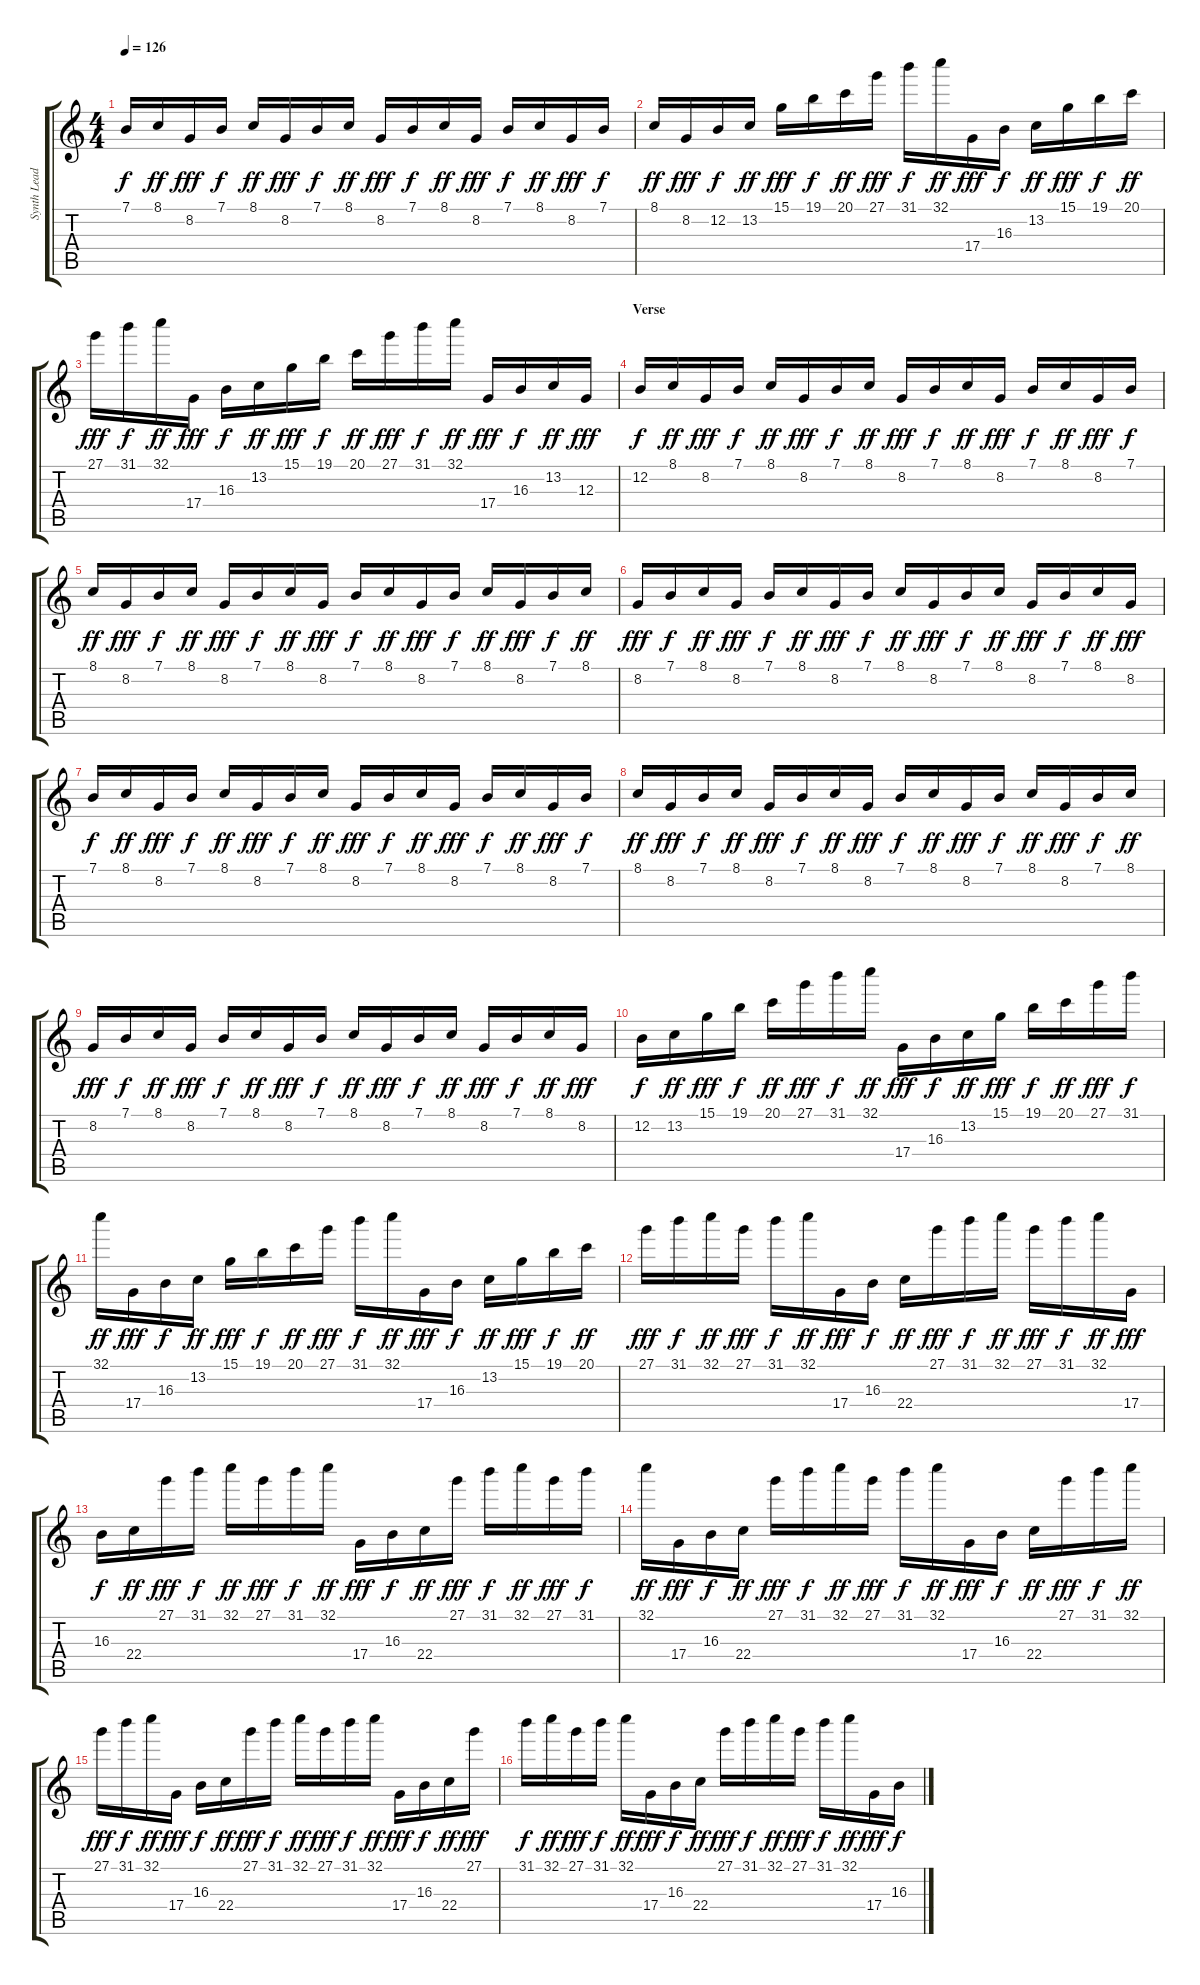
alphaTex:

\track ("Synth Lead + Bass (Staff 1)" "Synth Lead") {instrument lead8bassandlead}
\staff {score tabs}
\tuning (E4 B3 G3 D3 A2 E2) {hide}
\ts (4 4)
\tempo 126
\clef g2
\ks c
7.1.16{dy f} 8.1.16{dy ff} 8.2.16{dy fff} 7.1.16{dy f} 8.1.16{dy ff} 8.2.16{dy fff} 7.1.16{dy f} 8.1.16{dy ff} 8.2.16{dy fff} 7.1.16{dy f} 8.1.16{dy ff} 8.2.16{dy fff} 7.1.16{dy f} 8.1.16{dy ff} 8.2.16{dy fff} 7.1.16{dy f} |
8.1.16{dy ff} 8.2.16{dy fff} 12.2.16{dy f} 13.2.16{dy ff} 15.1.16{dy fff} 19.1.16{dy f} 20.1.16{dy ff} 27.1.16{dy fff} 31.1.16{dy f} 32.1.16{dy ff} 17.4.16{dy fff} 16.3.16{dy f} 13.2.16{dy ff} 15.1.16{dy fff} 19.1.16{dy f} 20.1.16{dy ff} |
27.1.16{dy fff} 31.1.16{dy f} 32.1.16{dy ff} 17.4.16{dy fff} 16.3.16{dy f} 13.2.16{dy ff} 15.1.16{dy fff} 19.1.16{dy f} 20.1.16{dy ff} 27.1.16{dy fff} 31.1.16{dy f} 32.1.16{dy ff} 17.4.16{dy fff} 16.3.16{dy f} 13.2.16{dy ff} 12.3.16{dy fff} |
\section ("" "Verse")
12.2.16{dy f} 8.1.16{dy ff} 8.2.16{dy fff} 7.1.16{dy f} 8.1.16{dy ff} 8.2.16{dy fff} 7.1.16{dy f} 8.1.16{dy ff} 8.2.16{dy fff} 7.1.16{dy f} 8.1.16{dy ff} 8.2.16{dy fff} 7.1.16{dy f} 8.1.16{dy ff} 8.2.16{dy fff} 7.1.16{dy f} |
8.1.16{dy ff} 8.2.16{dy fff} 7.1.16{dy f} 8.1.16{dy ff} 8.2.16{dy fff} 7.1.16{dy f} 8.1.16{dy ff} 8.2.16{dy fff} 7.1.16{dy f} 8.1.16{dy ff} 8.2.16{dy fff} 7.1.16{dy f} 8.1.16{dy ff} 8.2.16{dy fff} 7.1.16{dy f} 8.1.16{dy ff} |
8.2.16{dy fff} 7.1.16{dy f} 8.1.16{dy ff} 8.2.16{dy fff} 7.1.16{dy f} 8.1.16{dy ff} 8.2.16{dy fff} 7.1.16{dy f} 8.1.16{dy ff} 8.2.16{dy fff} 7.1.16{dy f} 8.1.16{dy ff} 8.2.16{dy fff} 7.1.16{dy f} 8.1.16{dy ff} 8.2.16{dy fff} |
7.1.16{dy f} 8.1.16{dy ff} 8.2.16{dy fff} 7.1.16{dy f} 8.1.16{dy ff} 8.2.16{dy fff} 7.1.16{dy f} 8.1.16{dy ff} 8.2.16{dy fff} 7.1.16{dy f} 8.1.16{dy ff} 8.2.16{dy fff} 7.1.16{dy f} 8.1.16{dy ff} 8.2.16{dy fff} 7.1.16{dy f} |
8.1.16{dy ff} 8.2.16{dy fff} 7.1.16{dy f} 8.1.16{dy ff} 8.2.16{dy fff} 7.1.16{dy f} 8.1.16{dy ff} 8.2.16{dy fff} 7.1.16{dy f} 8.1.16{dy ff} 8.2.16{dy fff} 7.1.16{dy f} 8.1.16{dy ff} 8.2.16{dy fff} 7.1.16{dy f} 8.1.16{dy ff} |
8.2.16{dy fff} 7.1.16{dy f} 8.1.16{dy ff} 8.2.16{dy fff} 7.1.16{dy f} 8.1.16{dy ff} 8.2.16{dy fff} 7.1.16{dy f} 8.1.16{dy ff} 8.2.16{dy fff} 7.1.16{dy f} 8.1.16{dy ff} 8.2.16{dy fff} 7.1.16{dy f} 8.1.16{dy ff} 8.2.16{dy fff} |
12.2.16{dy f} 13.2.16{dy ff} 15.1.16{dy fff} 19.1.16{dy f} 20.1.16{dy ff} 27.1.16{dy fff} 31.1.16{dy f} 32.1.16{dy ff} 17.4.16{dy fff} 16.3.16{dy f} 13.2.16{dy ff} 15.1.16{dy fff} 19.1.16{dy f} 20.1.16{dy ff} 27.1.16{dy fff} 31.1.16{dy f} |
32.1.16{dy ff} 17.4.16{dy fff} 16.3.16{dy f} 13.2.16{dy ff} 15.1.16{dy fff} 19.1.16{dy f} 20.1.16{dy ff} 27.1.16{dy fff} 31.1.16{dy f} 32.1.16{dy ff} 17.4.16{dy fff} 16.3.16{dy f} 13.2.16{dy ff} 15.1.16{dy fff} 19.1.16{dy f} 20.1.16{dy ff} |
27.1.16{dy fff} 31.1.16{dy f} 32.1.16{dy ff} 27.1.16{dy fff} 31.1.16{dy f} 32.1.16{dy ff} 17.4.16{dy fff} 16.3.16{dy f} 22.4.16{dy ff} 27.1.16{dy fff} 31.1.16{dy f} 32.1.16{dy ff} 27.1.16{dy fff} 31.1.16{dy f} 32.1.16{dy ff} 17.4.16{dy fff} |
16.3.16{dy f} 22.4.16{dy ff} 27.1.16{dy fff} 31.1.16{dy f} 32.1.16{dy ff} 27.1.16{dy fff} 31.1.16{dy f} 32.1.16{dy ff} 17.4.16{dy fff} 16.3.16{dy f} 22.4.16{dy ff} 27.1.16{dy fff} 31.1.16{dy f} 32.1.16{dy ff} 27.1.16{dy fff} 31.1.16{dy f} |
32.1.16{dy ff} 17.4.16{dy fff} 16.3.16{dy f} 22.4.16{dy ff} 27.1.16{dy fff} 31.1.16{dy f} 32.1.16{dy ff} 27.1.16{dy fff} 31.1.16{dy f} 32.1.16{dy ff} 17.4.16{dy fff} 16.3.16{dy f} 22.4.16{dy ff} 27.1.16{dy fff} 31.1.16{dy f} 32.1.16{dy ff} |
27.1.16{dy fff} 31.1.16{dy f} 32.1.16{dy ff} 17.4.16{dy fff} 16.3.16{dy f} 22.4.16{dy ff} 27.1.16{dy fff} 31.1.16{dy f} 32.1.16{dy ff} 27.1.16{dy fff} 31.1.16{dy f} 32.1.16{dy ff} 17.4.16{dy fff} 16.3.16{dy f} 22.4.16{dy ff} 27.1.16{dy fff} |
31.1.16{dy f} 32.1.16{dy ff} 27.1.16{dy fff} 31.1.16{dy f} 32.1.16{dy ff} 17.4.16{dy fff} 16.3.16{dy f} 22.4.16{dy ff} 27.1.16{dy fff} 31.1.16{dy f} 32.1.16{dy ff} 27.1.16{dy fff} 31.1.16{dy f} 32.1.16{dy ff} 17.4.16{dy fff} 16.3.16{dy f}
